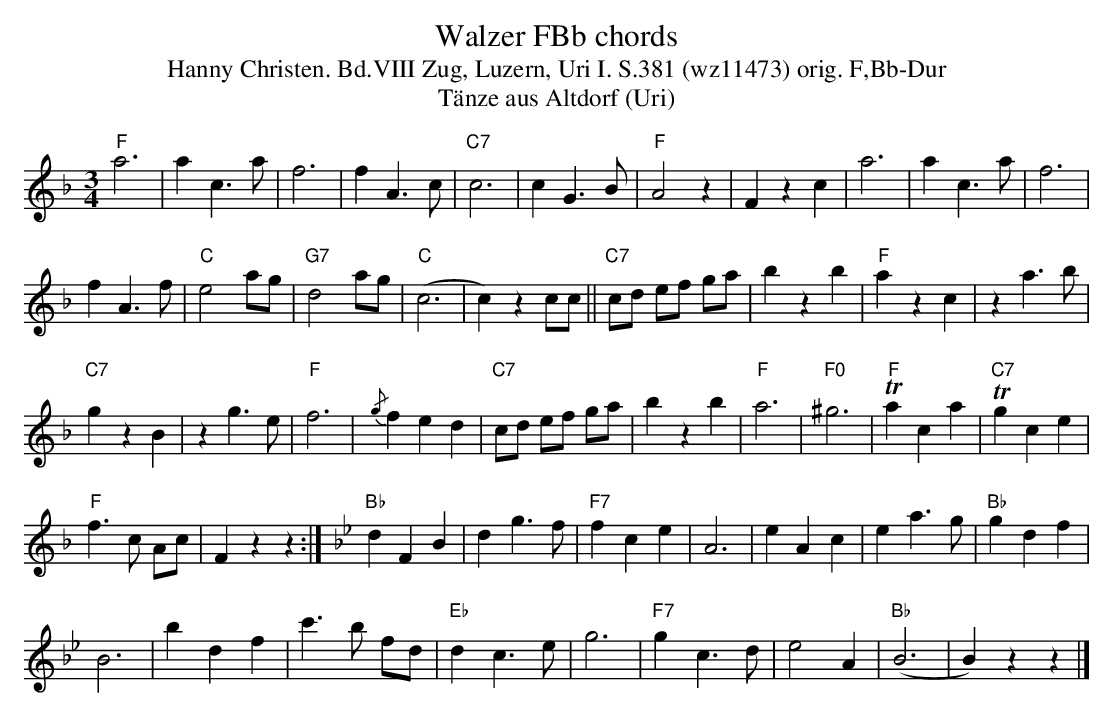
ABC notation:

X:1
T: Walzer FBb chords
T:Hanny Christen. Bd.VIII Zug, Luzern, Uri I. S.381 (wz11473) orig. F,Bb-Dur
T: T\"anze aus Altdorf (Uri)
M:3/4
L:1/4
K:F %%MIDI gchordon
"F"a3 | ac>a | f3 | fA>c | "C7"c3 | cG>B | "F"A2z | Fzc | a3 | ac>a | f3 |
fA>f | "C"e2a/g/ | "G7"d2 a/g/ | "C"(c3 | c)zc/c/ || "C7"c/d/ e/f/ g/a/ | bzb | "F"azc | za>b |
"C7"gzB | zg>e | "F"f3 | {/g}fed | "C7"c/d/ e/f/ g/a/ | bzb | "F"a3 | "F0"^g3 | "F"Taca | "C7"Tgce |
"F"f>c A/c/ | Fzz :| [K:Bb] "Bb"dFB | dg>f | "F7"fce | A3 | eAc | ea>g | "Bb"gdf |
B3 | bdf | c'>b f/d/ | "Eb"dc>e | g3 | "F7"gc>d | e2A | "Bb"(B3 | B)zz |]
